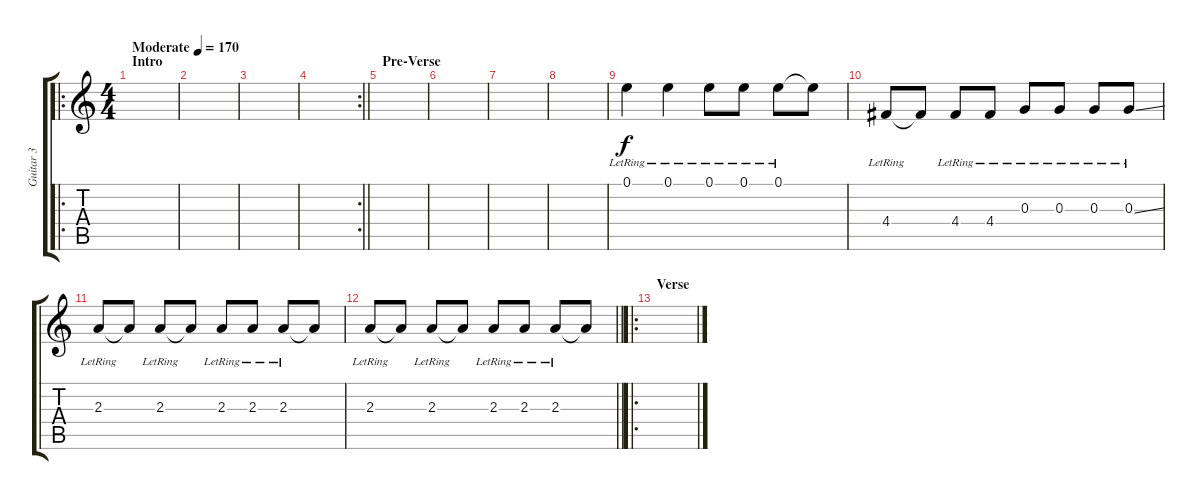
\track ("Guitar 3" "Guitar 3") {instrument acousticguitarsteel}
\staff {score tabs}
\tuning (E4 B3 G3 D3 A2 E2) {hide}
\ro
\ts (4 4)
\section ("" "Intro")
\tempo (170 "Moderate")
\clef g2
\ks c
|
|
|
\rc 2
\barLineRight lightlight
|
\section ("" "Pre-Verse")
|
|
|
|
0.1{lr}.4 0.1{lr}.4{dy f} 0.1{lr}.8 0.1{lr}.8 0.1{lr}.8 0.1{t}.8 |
4.4{lr}.8 4.4{t}.8 4.4{lr}.8 4.4{lr}.8 0.3{lr}.8 0.3{lr}.8 0.3{lr}.8 0.3{ss lr}.8 |
2.3{lr}.8 2.3{t}.8 2.3{lr}.8 2.3{t}.8 2.3{lr}.8 2.3{lr}.8 2.3{lr}.8 2.3{t}.8 |
\barLineRight lightlight
2.3{lr}.8 2.3{t}.8 2.3{lr}.8 2.3{t}.8 2.3{lr}.8 2.3{lr}.8 2.3{lr}.8 2.3{t}.8 |
\ro
\section ("" "Verse")
